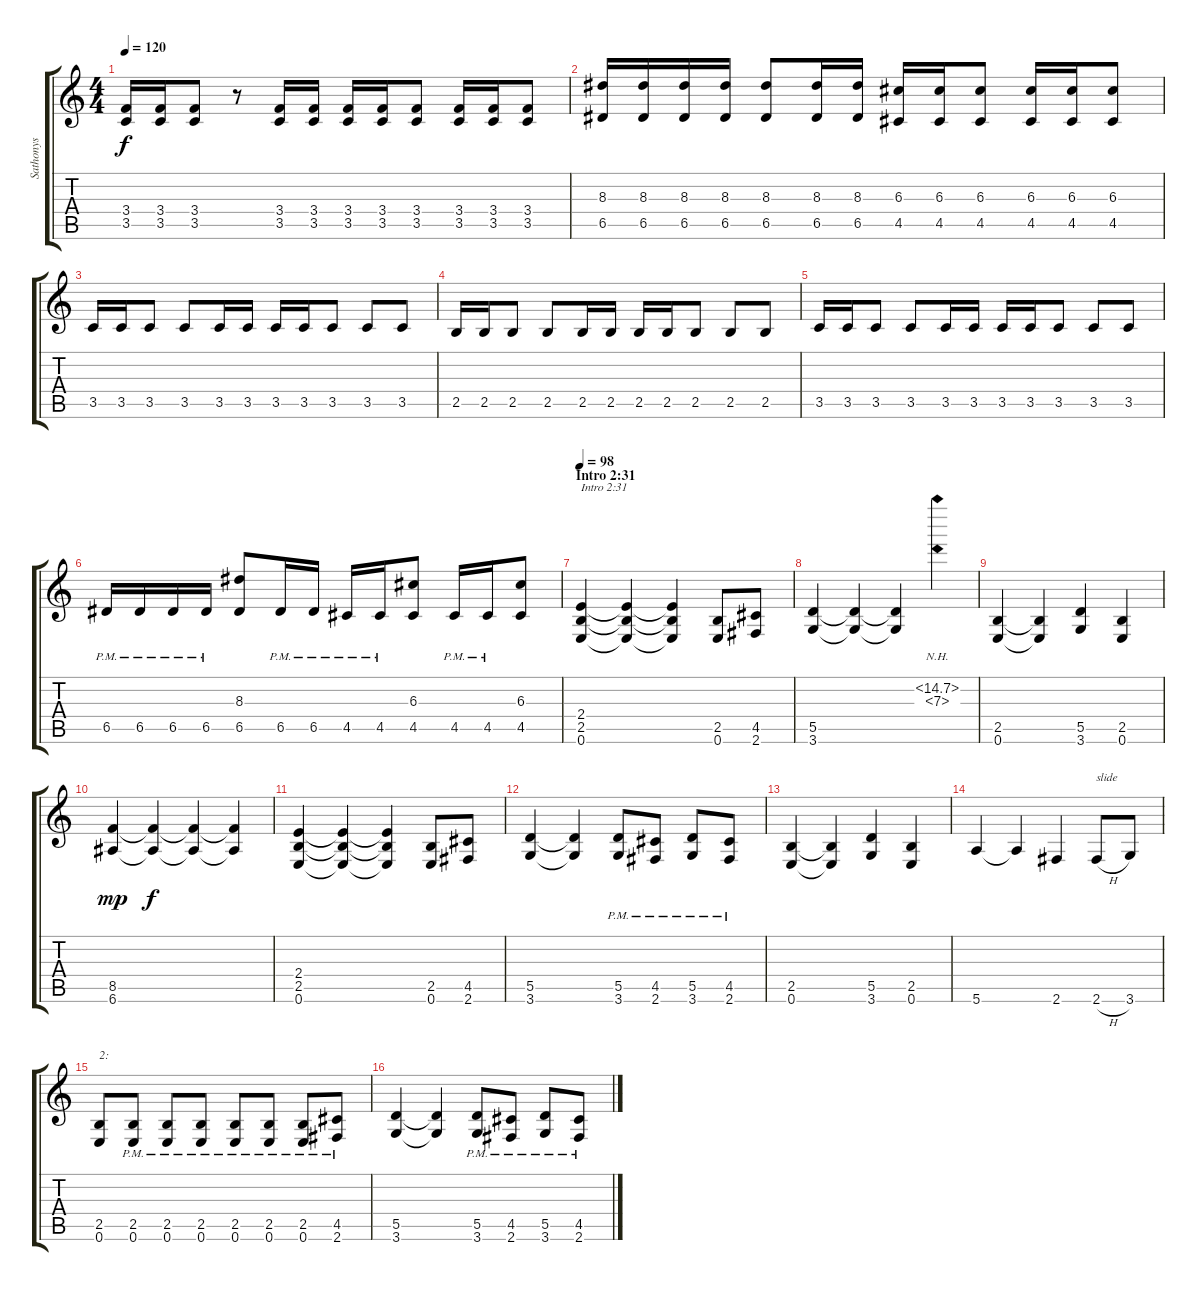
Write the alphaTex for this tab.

\track ("Sathonys" "Sathonys") {instrument overdrivenguitar}
\staff {score tabs}
\tuning (E4 B3 G3 D3 A2 E2) {hide}
\ts (4 4)
\tempo 120
\clef g2
\ks c
(3.4 3.5).16{dy f} (3.4 3.5).16 (3.4 3.5).8 r.8 (3.4 3.5).16 (3.4 3.5).16 (3.4 3.5).16 (3.4 3.5).16 (3.4 3.5).8 (3.4 3.5).16 (3.4 3.5).16 (3.4 3.5).8 |
(8.3 6.5).16 (8.3 6.5).16 (8.3 6.5).16 (8.3 6.5).16 (8.3 6.5).8 (8.3 6.5).16 (8.3 6.5).16 (6.3 4.5).16 (6.3 4.5).16 (6.3 4.5).8 (6.3 4.5).16 (6.3 4.5).16 (6.3 4.5).8 |
3.5.16 3.5.16 3.5.8 3.5.8 3.5.16 3.5.16 3.5.16 3.5.16 3.5.8 3.5.8 3.5.8 |
2.5.16 2.5.16 2.5.8 2.5.8 2.5.16 2.5.16 2.5.16 2.5.16 2.5.8 2.5.8 2.5.8 |
3.5.16 3.5.16 3.5.8 3.5.8 3.5.16 3.5.16 3.5.16 3.5.16 3.5.8 3.5.8 3.5.8 |
6.5{pm}.16{instrument electricguitarmuted} 6.5{pm}.16 6.5{pm}.16 6.5{pm}.16 (8.3 6.5).8{instrument overdrivenguitar} 6.5{pm}.16{instrument electricguitarmuted} 6.5{pm}.16 4.5{pm}.16 4.5{pm}.16 (6.3 4.5).8{instrument overdrivenguitar} 4.5{pm}.16{instrument electricguitarmuted} 4.5{pm}.16 (6.3 4.5).8{instrument overdrivenguitar} |
\section ("" "Intro 2:31")
\tempo 98
(2.4 2.5 0.6).4{txt "Intro 2:31"} (2.4{t} 2.5{t} 0.6{t}).4 (2.4{t} 2.5{t} 0.6{t}).4 (2.5 0.6).8 (4.5 2.6).8 |
(5.5 3.6).4 (5.5{t} 3.6{t}).4 (5.5{t} 3.6{t}).4 (15.2{nh} 7.3{nh}).4 |
(2.5 0.6).4 (2.5{t} 0.6{t}).4 (5.5 3.6).4 (2.5 0.6).4 |
(8.5 6.6).4{dy mp} (8.5{t} 6.6{t}).4{dy f} (8.5{t} 6.6{t}).4 (8.5{t} 6.6{t}).4 |
(2.4 2.5 0.6).4 (2.4{t} 2.5{t} 0.6{t}).4 (2.4{t} 2.5{t} 0.6{t}).4 (2.5 0.6).8 (4.5 2.6).8 |
(5.5 3.6).4 (5.5{t} 3.6{t}).4 (5.5{pm} 3.6{pm}).8{instrument electricguitarmuted} (4.5{pm} 2.6{pm}).8 (5.5{pm} 3.6{pm}).8 (4.5{pm} 2.6{pm}).8 |
(2.5 0.6).4{instrument overdrivenguitar} (2.5{t} 0.6{t}).4 (5.5 3.6).4 (2.5 0.6).4 |
5.6.4 5.6{t}.4 2.6.4 2.6{h}.8{txt "slide"} 3.6.8 |
(2.5 0.6).8{txt "2:"} (2.5{pm} 0.6{pm}).8{instrument electricguitarmuted} (2.5{pm} 0.6{pm}).8 (2.5{pm} 0.6{pm}).8 (2.5{pm} 0.6{pm}).8 (2.5{pm} 0.6{pm}).8 (2.5{pm} 0.6{pm}).8 (4.5{pm} 2.6{pm}).8 |
(5.5 3.6).4{instrument overdrivenguitar} (5.5{t} 3.6{t}).4 (5.5{pm} 3.6{pm}).8{instrument electricguitarmuted} (4.5{pm} 2.6{pm}).8 (5.5{pm} 3.6{pm}).8 (4.5{pm} 2.6{pm}).8
